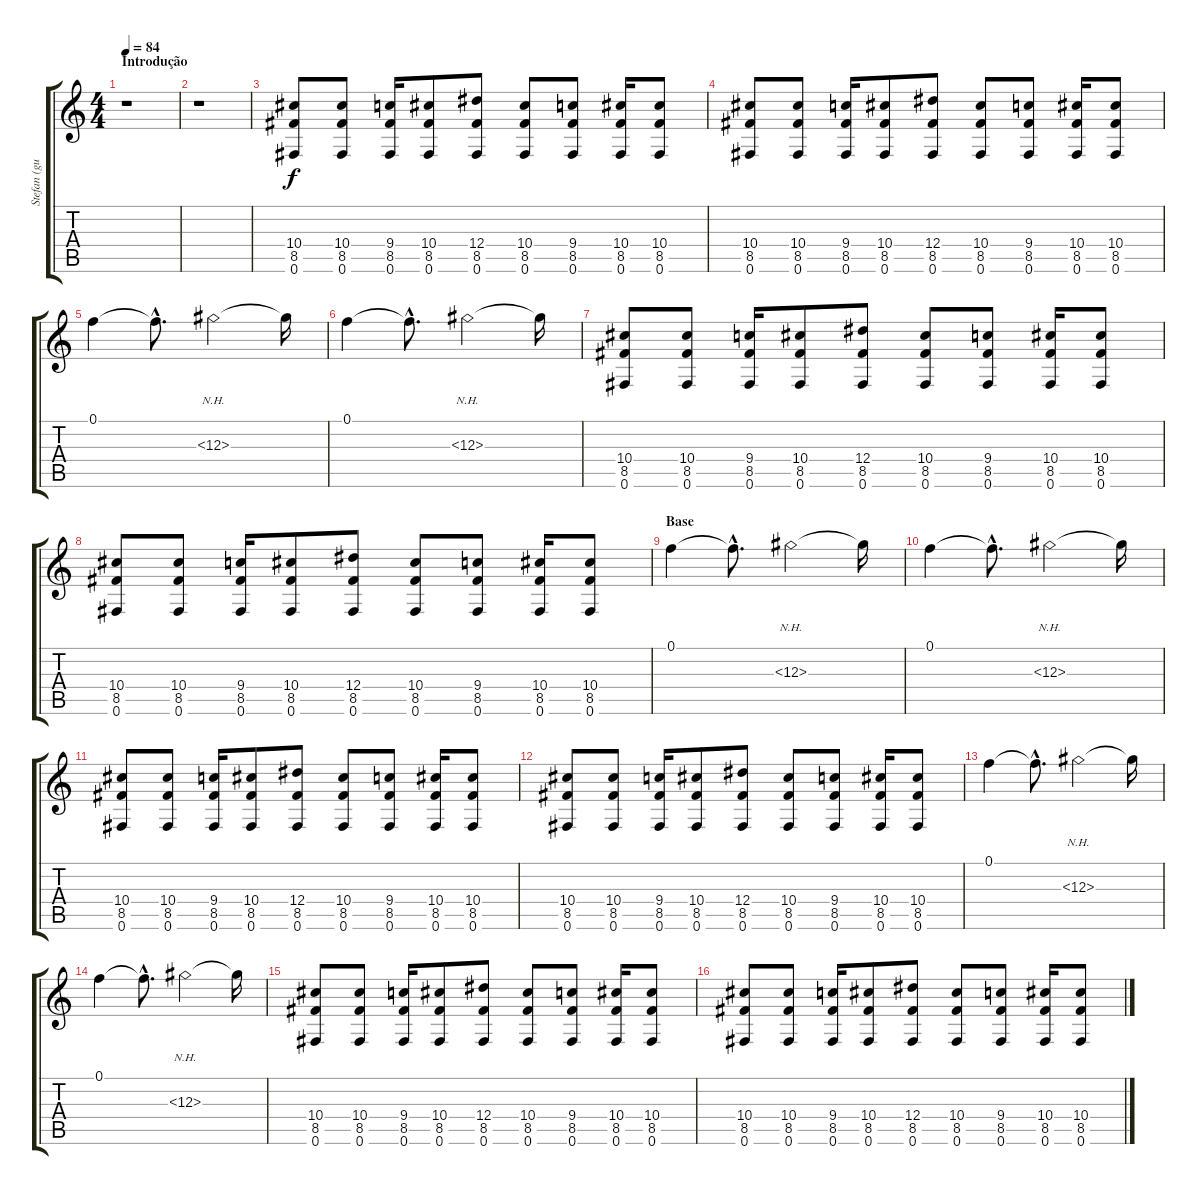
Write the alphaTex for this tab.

\track ("Stefan (guit. distorção)" "Stefan (gu") {instrument distortionguitar}
\staff {score tabs}
\tuning (F4 C4 Ab3 Eb3 Bb2 Gb2) {hide}
\ts (4 4)
\section ("" "Introdução")
\tempo 84
\clef g2
\ks c
r.1{dy f instrument distortionguitar} |
r.1 |
(10.4 8.5 0.6).8{volume 7} (10.4 8.5 0.6).8 (9.4 8.5 0.6).16 (10.4 8.5 0.6).8 (12.4 8.5 0.6).8 (10.4 8.5 0.6).8 (9.4 8.5 0.6).8 (10.4 8.5 0.6).16 (10.4 8.5 0.6).8 |
(10.4 8.5 0.6).8{volume 7} (10.4 8.5 0.6).8 (9.4 8.5 0.6).16 (10.4 8.5 0.6).8 (12.4 8.5 0.6).8 (10.4 8.5 0.6).8 (9.4 8.5 0.6).8 (10.4 8.5 0.6).16 (10.4 8.5 0.6).8 |
0.1.4{volume 3} 0.1{hac t}.8{d} 12.3{nh}.2 12.3{t}.16 |
0.1.4 0.1{hac t}.8{d} 12.3{nh}.2 12.3{t}.16 |
(10.4 8.5 0.6).8{volume 7} (10.4 8.5 0.6).8 (9.4 8.5 0.6).16 (10.4 8.5 0.6).8 (12.4 8.5 0.6).8 (10.4 8.5 0.6).8 (9.4 8.5 0.6).8 (10.4 8.5 0.6).16 (10.4 8.5 0.6).8 |
(10.4 8.5 0.6).8{volume 7} (10.4 8.5 0.6).8 (9.4 8.5 0.6).16 (10.4 8.5 0.6).8 (12.4 8.5 0.6).8 (10.4 8.5 0.6).8 (9.4 8.5 0.6).8 (10.4 8.5 0.6).16 (10.4 8.5 0.6).8 |
\section ("" "Base")
0.1.4{volume 3} 0.1{hac t}.8{d} 12.3{nh}.2 12.3{t}.16 |
0.1.4 0.1{hac t}.8{d} 12.3{nh}.2 12.3{t}.16 |
(10.4 8.5 0.6).8{volume 7} (10.4 8.5 0.6).8 (9.4 8.5 0.6).16 (10.4 8.5 0.6).8 (12.4 8.5 0.6).8 (10.4 8.5 0.6).8 (9.4 8.5 0.6).8 (10.4 8.5 0.6).16 (10.4 8.5 0.6).8 |
(10.4 8.5 0.6).8{volume 7} (10.4 8.5 0.6).8 (9.4 8.5 0.6).16 (10.4 8.5 0.6).8 (12.4 8.5 0.6).8 (10.4 8.5 0.6).8 (9.4 8.5 0.6).8 (10.4 8.5 0.6).16 (10.4 8.5 0.6).8 |
0.1.4{volume 3} 0.1{hac t}.8{d} 12.3{nh}.2 12.3{t}.16 |
0.1.4 0.1{hac t}.8{d} 12.3{nh}.2 12.3{t}.16 |
(10.4 8.5 0.6).8{volume 7} (10.4 8.5 0.6).8 (9.4 8.5 0.6).16 (10.4 8.5 0.6).8 (12.4 8.5 0.6).8 (10.4 8.5 0.6).8 (9.4 8.5 0.6).8 (10.4 8.5 0.6).16 (10.4 8.5 0.6).8 |
(10.4 8.5 0.6).8{volume 7} (10.4 8.5 0.6).8 (9.4 8.5 0.6).16 (10.4 8.5 0.6).8 (12.4 8.5 0.6).8 (10.4 8.5 0.6).8 (9.4 8.5 0.6).8 (10.4 8.5 0.6).16 (10.4 8.5 0.6).8
